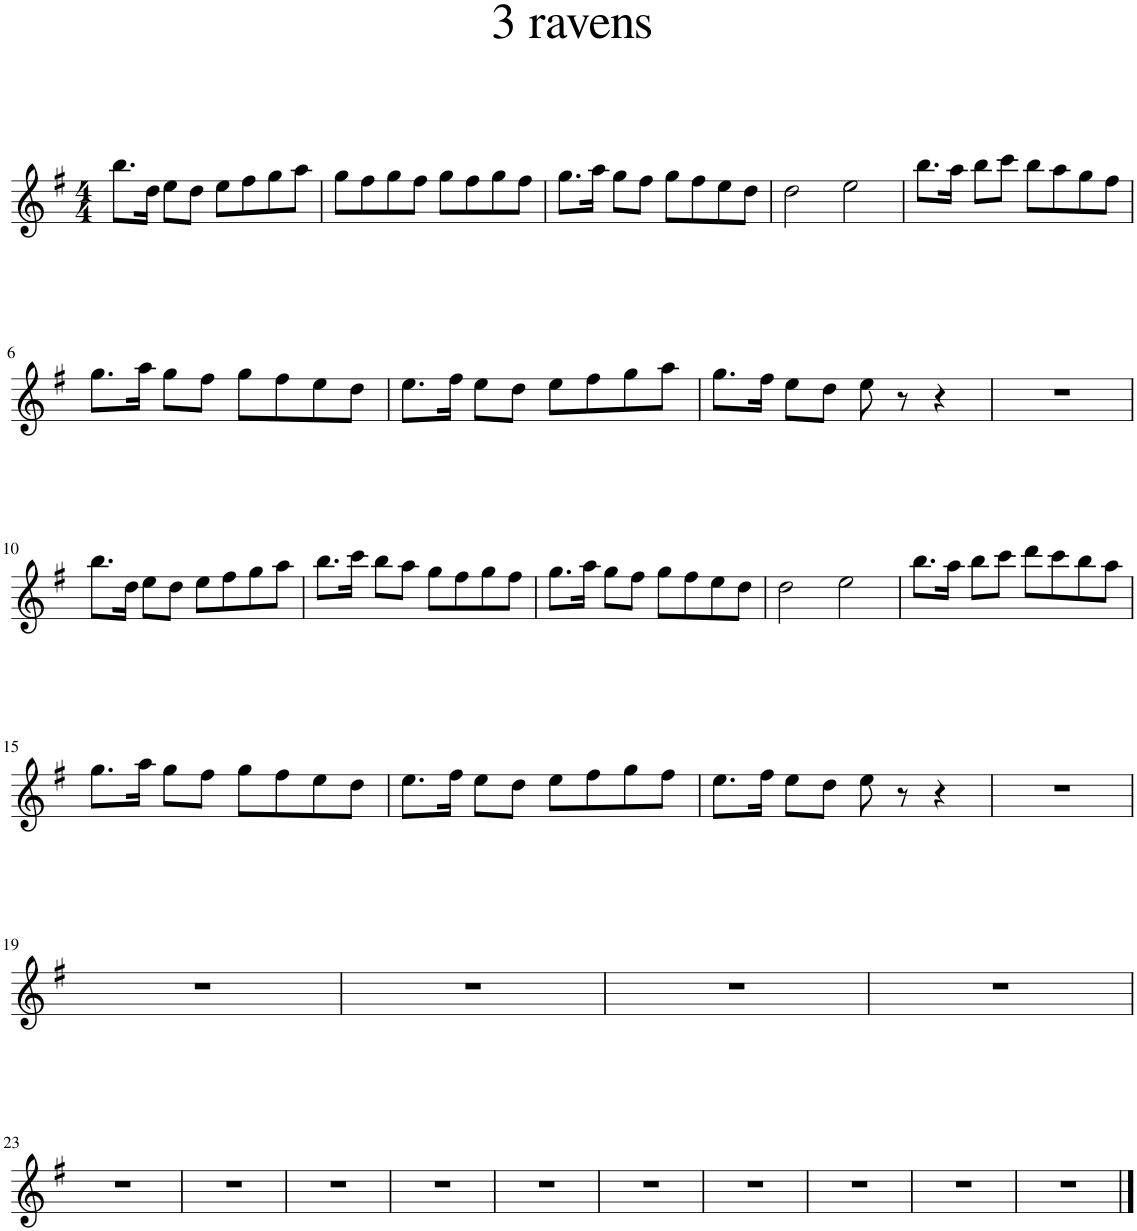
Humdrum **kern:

**kern
*part1
*staff1
*I"Piano
*I'Pno.
*clefG2
*k[f#]
*M4/4
=1
8.bb\L
16dd\Jk
8ee\L
8dd\J
8ee\L
8ff#\
8gg\
8aa\J
=2
8gg\L
8ff#\
8gg\
8ff#\J
8gg\L
8ff#\
8gg\
8ff#\J
=3
8.gg\L
16aa\Jk
8gg\L
8ff#\J
8gg\L
8ff#\
8ee\
8dd\J
=4
2dd\
2ee\
=5
8.bb\L
16aa\Jk
8bb\L
8ccc\J
8bb\L
8aa\
8gg\
8ff#\J
!!LO:LB:g=z
=6
8.gg\L
16aa\Jk
8gg\L
8ff#\J
8gg\L
8ff#\
8ee\
8dd\J
=7
8.ee\L
16ff#\Jk
8ee\L
8dd\J
8ee\L
8ff#\
8gg\
8aa\J
=8
8.gg\L
16ff#\Jk
8ee\L
8dd\J
8ee\
8r
4r
=9
1r
!!LO:LB:g=z
=10
8.bb\L
16dd\Jk
8ee\L
8dd\J
8ee\L
8ff#\
8gg\
8aa\J
=11
8.bb\L
16ccc\Jk
8bb\L
8aa\J
8gg\L
8ff#\
8gg\
8ff#\J
=12
8.gg\L
16aa\Jk
8gg\L
8ff#\J
8gg\L
8ff#\
8ee\
8dd\J
=13
2dd\
2ee\
=14
8.bb\L
16aa\Jk
8bb\L
8ccc\J
8ddd\L
8ccc\
8bb\
8aa\J
!!LO:LB:g=z
=15
8.gg\L
16aa\Jk
8gg\L
8ff#\J
8gg\L
8ff#\
8ee\
8dd\J
=16
8.ee\L
16ff#\Jk
8ee\L
8dd\J
8ee\L
8ff#\
8gg\
8ff#\J
=17
8.ee\L
16ff#\Jk
8ee\L
8dd\J
8ee\
8r
4r
=18
1r
!!LO:LB:g=z
=19
1r
=20
1r
=21
1r
=22
1r
!!LO:LB:g=z
=23
1r
=24
1r
=25
1r
=26
1r
=27
1r
=28
1r
=29
1r
=30
1r
=31
1r
=32
1r
==
*-
